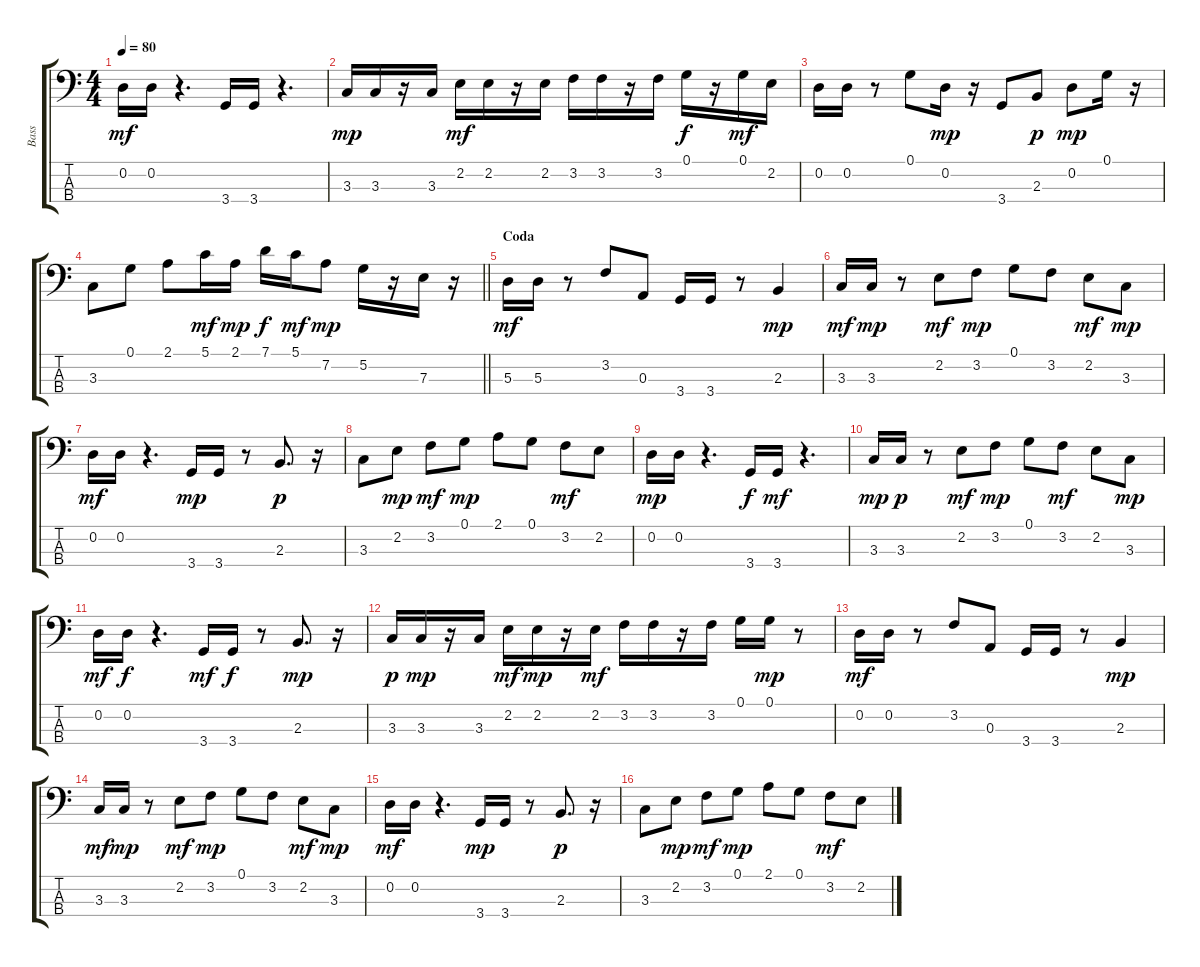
\track ("Bass" "Bass") {instrument electricbassfinger}
\staff {score tabs}
\tuning (G2 D2 A1 E1) {hide}
\ts (4 4)
\tempo 80
\clef f4
\ks c
0.2.16{dy mf} 0.2.16 r.4{d} 3.4.16 3.4.16 r.4{d} |
3.3.16{dy mp} 3.3.16 r.16 3.3.16 2.2.16{dy mf} 2.2.16 r.16 2.2.16 3.2.16 3.2.16 r.16 3.2.16 0.1.16{dy f} r.16 0.1.16{dy mf} 2.2.16 |
0.2.16 0.2.16 r.8 0.1.8 0.2.16{dy mp} r.16 3.4.8 2.3.8{dy p} 0.2.8{dy mp} 0.1.16 r.16 |
\barLineRight lightlight
3.3.8 0.1.8 2.1.8 5.1.16{dy mf} 2.1.16{dy mp} 7.1.16{dy f} 5.1.16{dy mf} 7.2.8{dy mp} 5.2.16 r.16 7.3.16 r.16 |
\section ("" "Coda")
5.3.16{dy mf} 5.3.16 r.8 3.2.8 0.3.8 3.4.16 3.4.16 r.8 2.3.4{dy mp} |
3.3.16{dy mf} 3.3.16{dy mp} r.8 2.2.8{dy mf} 3.2.8{dy mp} 0.1.8 3.2.8 2.2.8{dy mf} 3.3.8{dy mp} |
0.2.16{dy mf} 0.2.16 r.4{d} 3.4.16{dy mp} 3.4.16 r.8 2.3.8{d dy p} r.16 |
3.3.8 2.2.8{dy mp} 3.2.8{dy mf} 0.1.8{dy mp} 2.1.8 0.1.8 3.2.8{dy mf} 2.2.8 |
0.2.16{dy mp} 0.2.16 r.4{d} 3.4.16{dy f} 3.4.16{dy mf} r.4{d} |
3.3.16{dy mp} 3.3.16{dy p} r.8 2.2.8{dy mf} 3.2.8{dy mp} 0.1.8 3.2.8{dy mf} 2.2.8 3.3.8{dy mp} |
0.2.16{dy mf} 0.2.16{dy f} r.4{d} 3.4.16{dy mf} 3.4.16{dy f} r.8 2.3.8{d dy mp} r.16 |
3.3.16{dy p} 3.3.16{dy mp} r.16 3.3.16 2.2.16{dy mf} 2.2.16{dy mp} r.16 2.2.16{dy mf} 3.2.16 3.2.16 r.16 3.2.16 0.1.16 0.1.16{dy mp} r.8 |
0.2.16{dy mf} 0.2.16 r.8 3.2.8 0.3.8 3.4.16 3.4.16 r.8 2.3.4{dy mp} |
3.3.16{dy mf} 3.3.16{dy mp} r.8 2.2.8{dy mf} 3.2.8{dy mp} 0.1.8 3.2.8 2.2.8{dy mf} 3.3.8{dy mp} |
0.2.16{dy mf} 0.2.16 r.4{d} 3.4.16{dy mp} 3.4.16 r.8 2.3.8{d dy p} r.16 |
3.3.8 2.2.8{dy mp} 3.2.8{dy mf} 0.1.8{dy mp} 2.1.8 0.1.8 3.2.8{dy mf} 2.2.8
